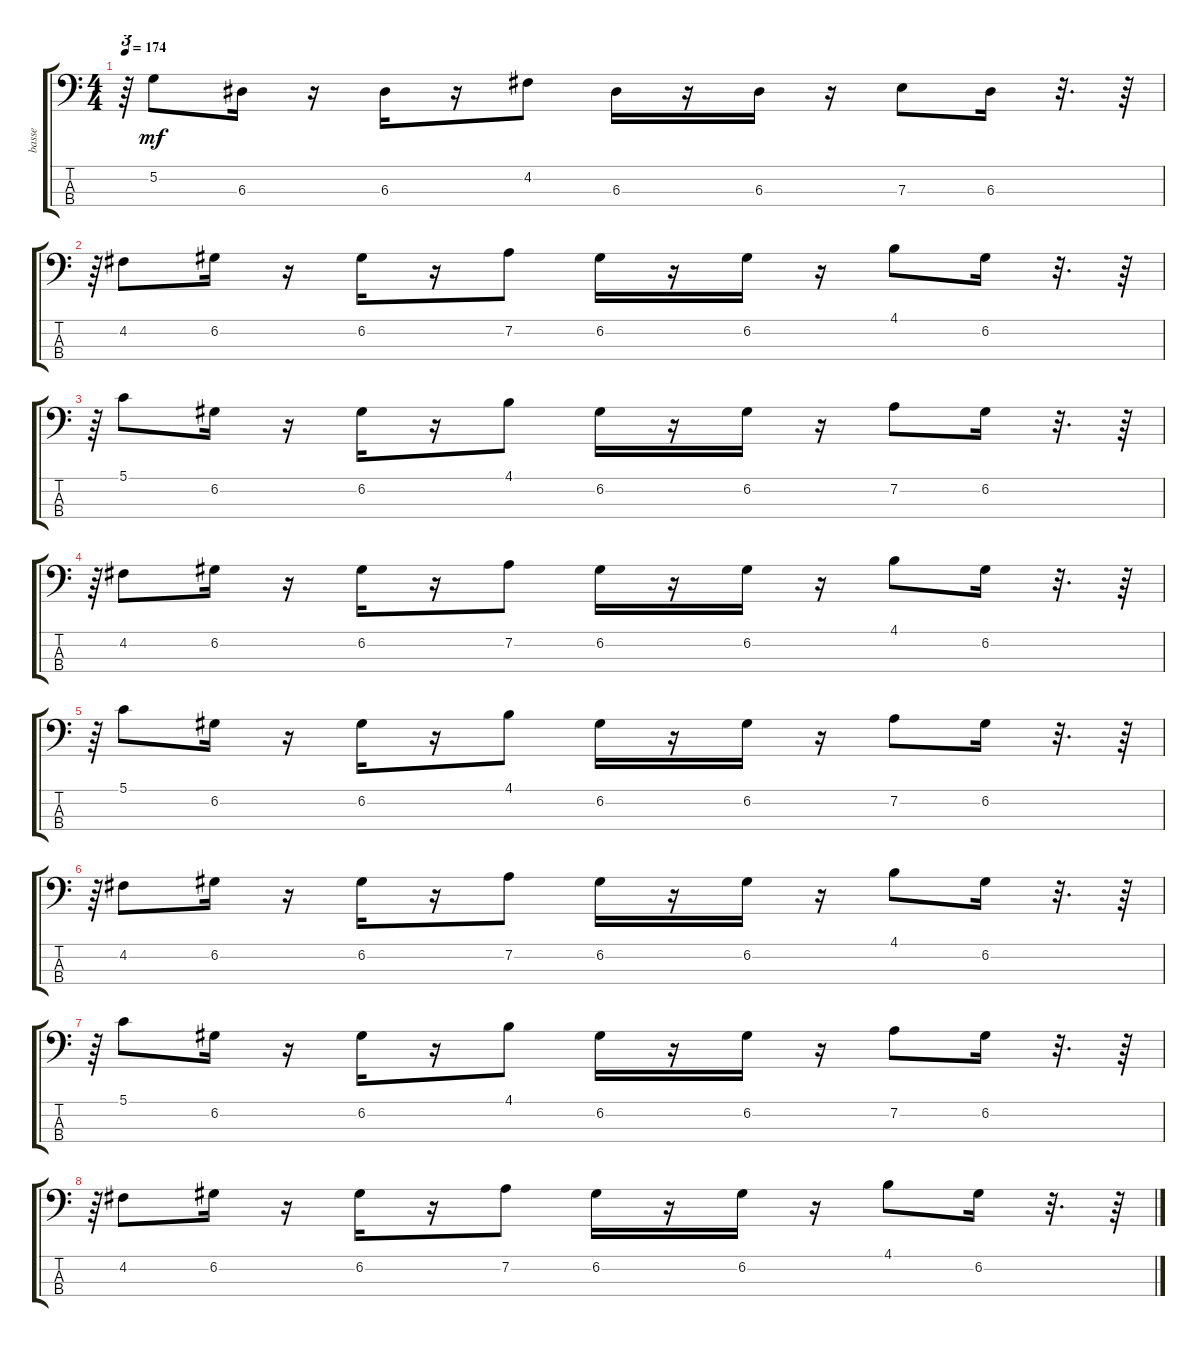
\track ("basse" "basse") {instrument electricbassfinger}
\staff {score tabs}
\tuning (G2 D2 A1 E1) {hide}
\ts (4 4)
\tempo 174
\clef f4
\ks c
r.64{tu (3 2) dy mf} 5.2.8 6.3.16 r.16 6.3.16 r.16 4.2.8 6.3.16 r.16 6.3.16 r.16 7.3.8 6.3.16 r.32{d} r.64 |
r.64{tu (3 2)} 4.2.8 6.2.16 r.16 6.2.16 r.16 7.2.8 6.2.16 r.16 6.2.16 r.16 4.1.8 6.2.16 r.32{d} r.64 |
r.64{tu (3 2)} 5.1.8 6.2.16 r.16 6.2.16 r.16 4.1.8 6.2.16 r.16 6.2.16 r.16 7.2.8 6.2.16 r.32{d} r.64 |
r.64{tu (3 2)} 4.2.8 6.2.16 r.16 6.2.16 r.16 7.2.8 6.2.16 r.16 6.2.16 r.16 4.1.8 6.2.16 r.32{d} r.64 |
r.64{tu (3 2)} 5.1.8 6.2.16 r.16 6.2.16 r.16 4.1.8 6.2.16 r.16 6.2.16 r.16 7.2.8 6.2.16 r.32{d} r.64 |
r.64{tu (3 2)} 4.2.8 6.2.16 r.16 6.2.16 r.16 7.2.8 6.2.16 r.16 6.2.16 r.16 4.1.8 6.2.16 r.32{d} r.64 |
r.64{tu (3 2)} 5.1.8 6.2.16 r.16 6.2.16 r.16 4.1.8 6.2.16 r.16 6.2.16 r.16 7.2.8 6.2.16 r.32{d} r.64 |
r.64{tu (3 2)} 4.2.8 6.2.16 r.16 6.2.16 r.16 7.2.8 6.2.16 r.16 6.2.16 r.16 4.1.8 6.2.16 r.32{d} r.64
